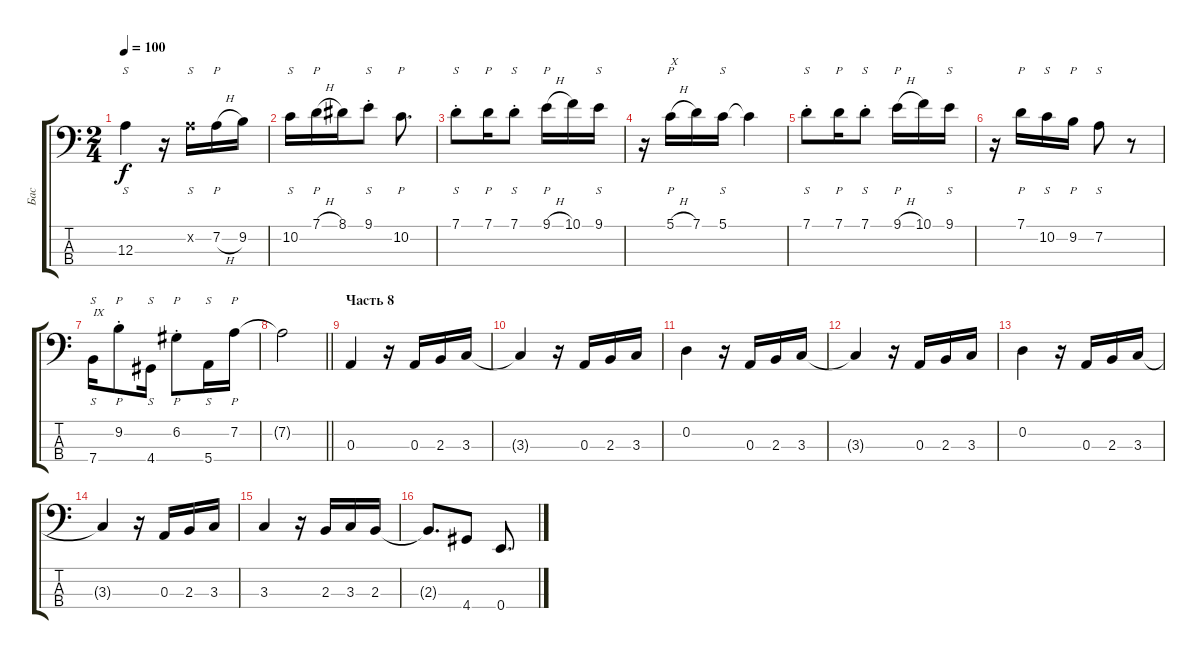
\track ("Бас" "Бас") {instrument electricbasspick}
\staff {score tabs}
\tuning (G2 D2 A1 E1) {hide}
\ts (2 4)
\tempo 100
\clef f4
\ks c
12.3.4{s dy f} r.16 7.2{x}.16{s} 7.2{h}.16{p} 9.2.16 |
10.2.16{s} 7.1{h}.16{p} 8.1.16 9.1{st}.8{s} 10.2.8{p d} |
7.1{st}.8{s} 7.1.16{p} 7.1{st}.8{s} 9.1{h}.16{p} 10.1.16 9.1.16{s} |
r.16 5.1{h}.16{p txt "X"} 7.1.16 5.1.16{s} 5.1{t}.4 |
7.1{st}.8{s} 7.1.16{p} 7.1{st}.8{s} 9.1{h}.16{p} 10.1.16 9.1.16{s} |
r.16 7.1.16{p} 10.2.16{s} 9.2.16{p} 7.2.8{s} r.8 |
7.4.16{s txt "IX"} 9.2{st}.8{p} 4.4.16{s} 6.2{st}.8{p} 5.4.16{s} 7.2.16{p} |
\barLineRight lightlight
7.2{t}.2 |
\section ("" "Часть 8")
0.3.4{volume 10 instrument electricbasspick} r.16 0.3.16 2.3.16 3.3.16 |
3.3{t}.4 r.16 0.3.16 2.3.16 3.3.16 |
0.2.4 r.16 0.3.16 2.3.16 3.3.16 |
3.3{t}.4 r.16 0.3.16 2.3.16 3.3.16 |
0.2.4 r.16 0.3.16 2.3.16 3.3.16 |
3.3{t}.4 r.16 0.3.16 2.3.16 3.3.16 |
3.3.4 r.16 2.3.16 3.3.16 2.3.16 |
2.3{t}.8{d} 4.4.8 0.4.8{d}
